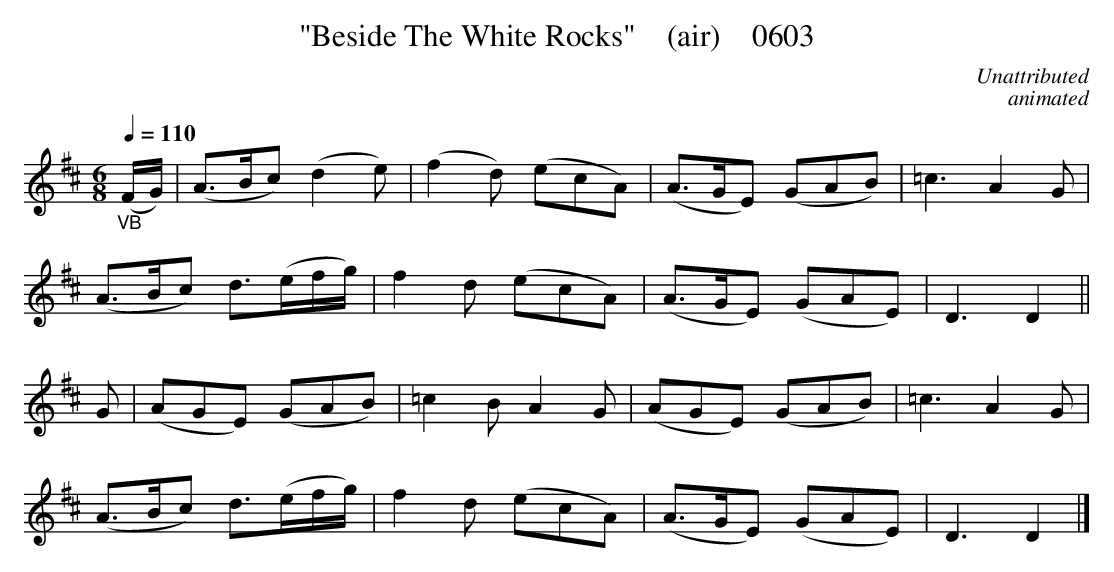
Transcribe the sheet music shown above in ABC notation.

X:1
T:"Beside The White Rocks"    (air)    0603
C:Unattributed
C:animated
BRENNAN June 2003 (HTTP://WWW.SOSYOURMOM.COM)
Q:1/4=110
M:6/8
L:1/8
K:D
"_VB"(F/2G/2)|(A3/2B/2c) (d2e)|(f2d) (ecA)|(A3/2G/2E) (GAB)|=c3A2G|
(A3/2B/2c) d3/2(e/2f/2g/2)|f2d (ecA)|(A3/2G/2E) (GAE)|D3D2||
G|(AGE) (GAB)|=c2B A2G|(AGE) (GAB)|=c3A2G|
(A3/2B/2c) d3/2(e/2f/2g/2)|f2d (ecA)|(A3/2G/2E) (GAE)|D3D2|]
